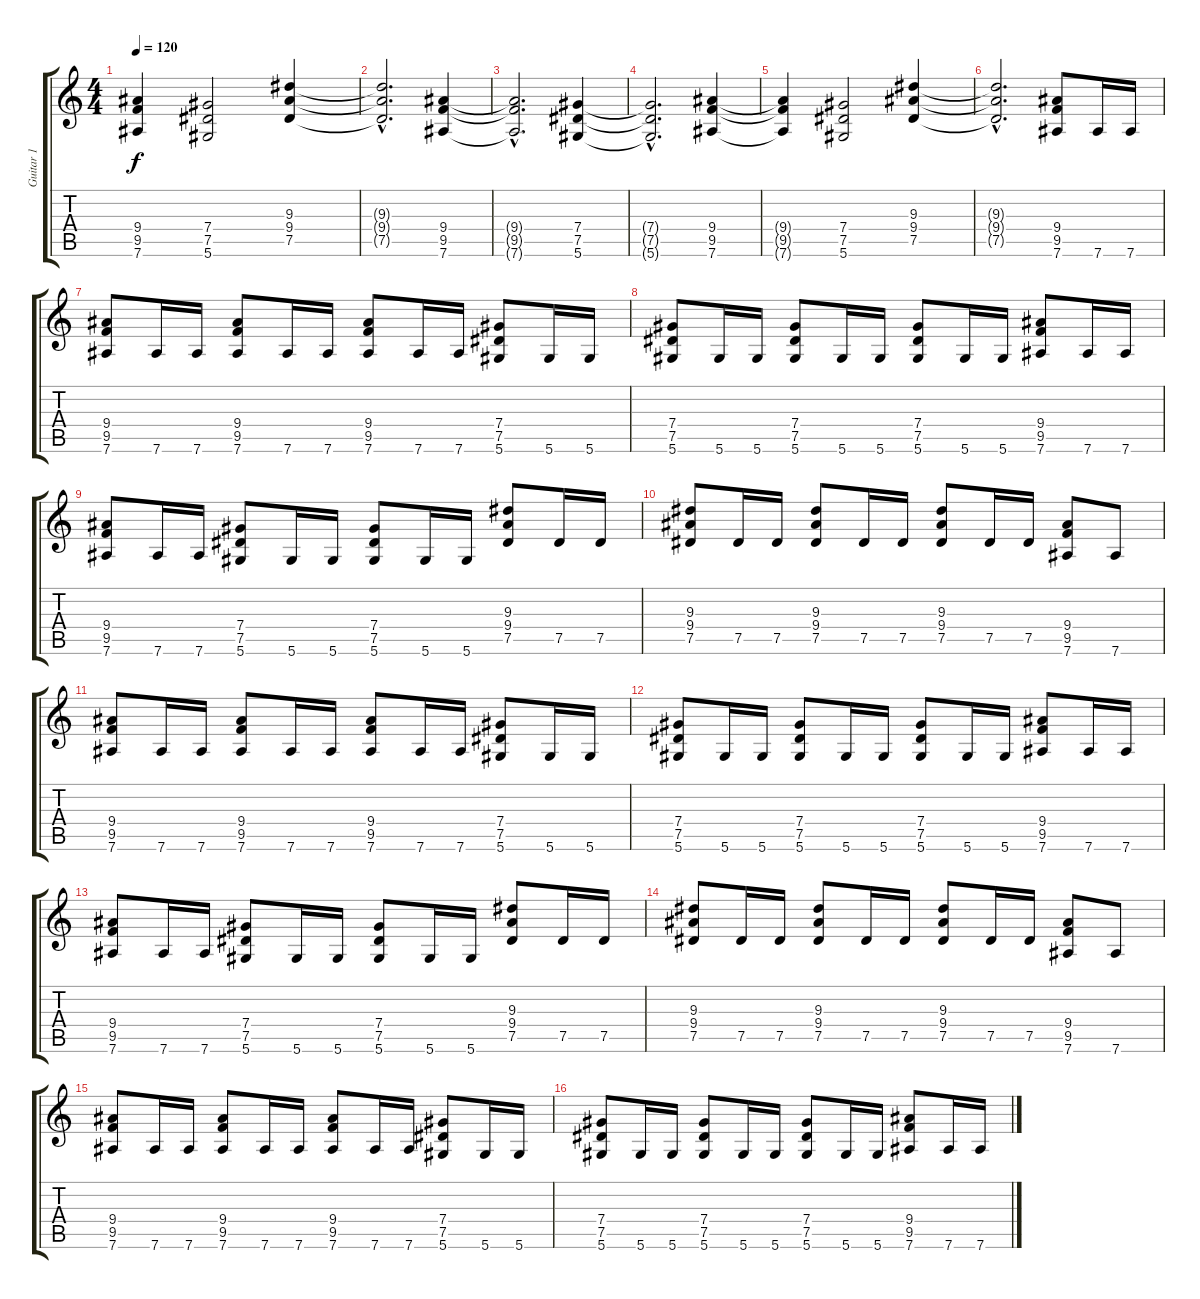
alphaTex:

\track ("Guitar 1" "Guitar 1") {instrument distortionguitar}
\staff {score tabs}
\tuning (Eb4 Bb3 Gb3 Db3 Ab2 Eb2) {hide}
\ts (4 4)
\tempo 120
\clef g2
\ks c
(9.4{t} 9.5{t} 7.6{t}).4{dy f} (7.4 7.5 5.6).2 (9.3 9.4 7.5).4 |
(9.3{hac t} 9.4{hac t} 7.5{hac t}).2{d} (9.4 9.5 7.6).4 |
(9.4{hac t} 9.5{hac t} 7.6{hac t}).2{d} (7.4 7.5 5.6).4 |
(7.4{hac t} 7.5{hac t} 5.6{hac t}).2{d} (9.4 9.5 7.6).4 |
(9.4{t} 9.5{t} 7.6{t}).4 (7.4 7.5 5.6).2 (9.3 9.4 7.5).4 |
(9.3{hac t} 9.4{hac t} 7.5{hac t}).2{d} (9.4 9.5 7.6).8 7.6.16 7.6.16 |
(9.4 9.5 7.6).8 7.6.16 7.6.16 (9.4 9.5 7.6).8 7.6.16 7.6.16 (9.4 9.5 7.6).8 7.6.16 7.6.16 (7.4 7.5 5.6).8 5.6.16 5.6.16 |
(7.4 7.5 5.6).8 5.6.16 5.6.16 (7.4 7.5 5.6).8 5.6.16 5.6.16 (7.4 7.5 5.6).8 5.6.16 5.6.16 (9.4 9.5 7.6).8 7.6.16 7.6.16 |
(9.4 9.5 7.6).8 7.6.16 7.6.16 (7.4 7.5 5.6).8 5.6.16 5.6.16 (7.4 7.5 5.6).8 5.6.16 5.6.16 (9.3 9.4 7.5).8 7.5.16 7.5.16 |
(9.3 9.4 7.5).8 7.5.16 7.5.16 (9.3 9.4 7.5).8 7.5.16 7.5.16 (9.3 9.4 7.5).8 7.5.16 7.5.16 (9.4 9.5 7.6).8 7.6.8 |
(9.4 9.5 7.6).8{volume 13} 7.6.16 7.6.16 (9.4 9.5 7.6).8 7.6.16 7.6.16 (9.4 9.5 7.6).8 7.6.16 7.6.16 (7.4 7.5 5.6).8 5.6.16 5.6.16 |
(7.4 7.5 5.6).8 5.6.16 5.6.16 (7.4 7.5 5.6).8 5.6.16 5.6.16 (7.4 7.5 5.6).8 5.6.16 5.6.16 (9.4 9.5 7.6).8 7.6.16 7.6.16 |
(9.4 9.5 7.6).8 7.6.16 7.6.16 (7.4 7.5 5.6).8 5.6.16 5.6.16 (7.4 7.5 5.6).8 5.6.16 5.6.16 (9.3 9.4 7.5).8 7.5.16 7.5.16 |
(9.3 9.4 7.5).8 7.5.16 7.5.16 (9.3 9.4 7.5).8 7.5.16 7.5.16 (9.3 9.4 7.5).8 7.5.16 7.5.16 (9.4 9.5 7.6).8 7.6.8 |
(9.4 9.5 7.6).8{volume 9} 7.6.16 7.6.16 (9.4 9.5 7.6).8 7.6.16 7.6.16 (9.4 9.5 7.6).8 7.6.16 7.6.16 (7.4 7.5 5.6).8 5.6.16 5.6.16 |
(7.4 7.5 5.6).8 5.6.16 5.6.16 (7.4 7.5 5.6).8 5.6.16 5.6.16 (7.4 7.5 5.6).8 5.6.16 5.6.16 (9.4 9.5 7.6).8 7.6.16 7.6.16
